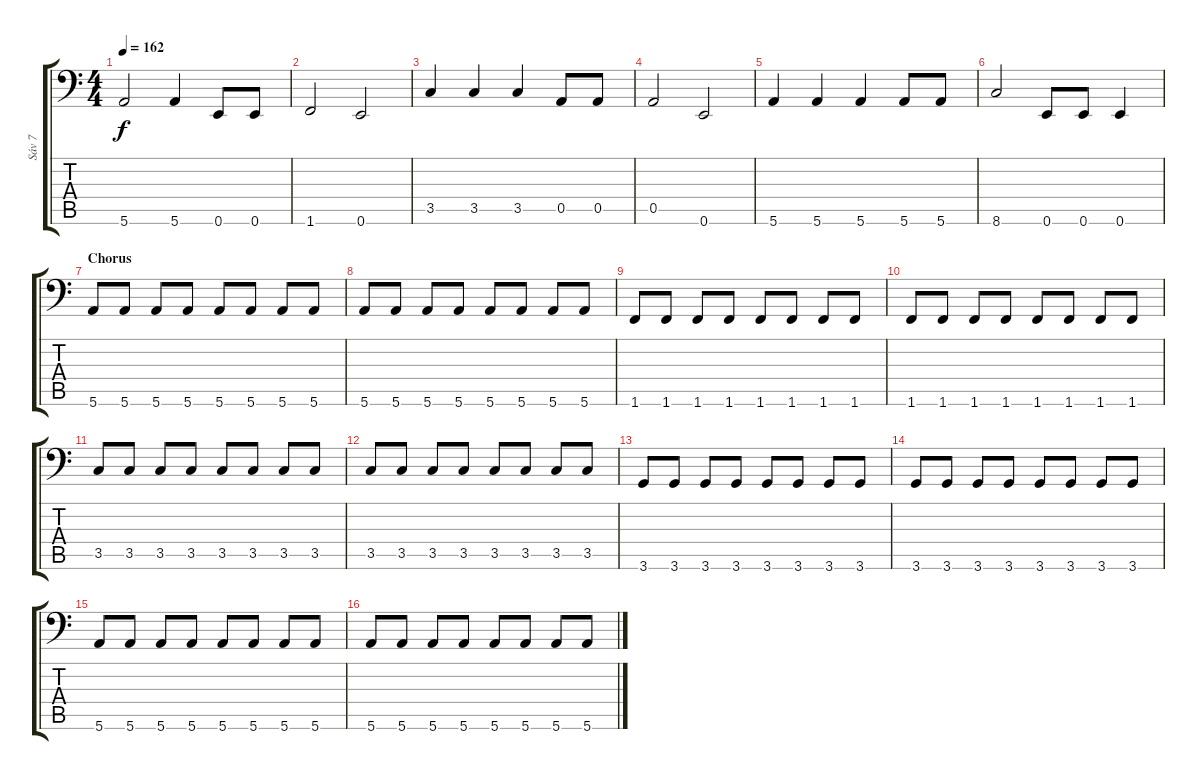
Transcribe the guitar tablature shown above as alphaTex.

\track ("Sáv 7" "Sáv 7") {instrument electricbassfinger}
\staff {score tabs}
\tuning (E3 B2 G2 D2 A1 E1) {hide}
\ts (4 4)
\tempo 162
\clef f4
\ks c
5.6.2{dy f} 5.6.4 0.6.8 0.6.8 |
1.6.2 0.6.2 |
3.5.4 3.5.4 3.5.4 0.5.8 0.5.8 |
0.5.2 0.6.2 |
5.6.4 5.6.4 5.6.4 5.6.8 5.6.8 |
8.6.2 0.6.8 0.6.8 0.6.4 |
\section ("" "Chorus")
5.6.8 5.6.8 5.6.8 5.6.8 5.6.8 5.6.8 5.6.8 5.6.8 |
5.6.8 5.6.8 5.6.8 5.6.8 5.6.8 5.6.8 5.6.8 5.6.8 |
1.6.8 1.6.8 1.6.8 1.6.8 1.6.8 1.6.8 1.6.8 1.6.8 |
1.6.8 1.6.8 1.6.8 1.6.8 1.6.8 1.6.8 1.6.8 1.6.8 |
3.5.8 3.5.8 3.5.8 3.5.8 3.5.8 3.5.8 3.5.8 3.5.8 |
3.5.8 3.5.8 3.5.8 3.5.8 3.5.8 3.5.8 3.5.8 3.5.8 |
3.6.8 3.6.8 3.6.8 3.6.8 3.6.8 3.6.8 3.6.8 3.6.8 |
3.6.8 3.6.8 3.6.8 3.6.8 3.6.8 3.6.8 3.6.8 3.6.8 |
5.6.8 5.6.8 5.6.8 5.6.8 5.6.8 5.6.8 5.6.8 5.6.8 |
5.6.8 5.6.8 5.6.8 5.6.8 5.6.8 5.6.8 5.6.8 5.6.8
